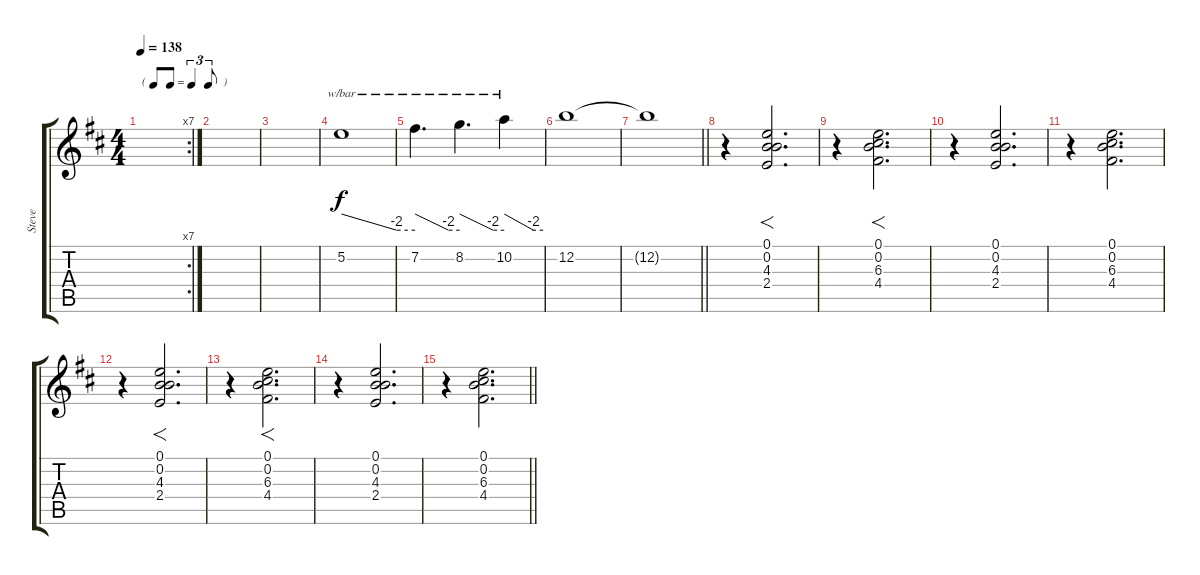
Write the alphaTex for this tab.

\track ("Steve" "Steve") {instrument distortionguitar}
\staff {score tabs}
\tuning (E4 B3 G3 D3 A2 E2) {hide}
\rc 7
\ts (4 4)
\tf triplet8th
\tempo 138
\clef g2
\ks d
|
|
|
5.2.1{tbe (custom default 0 0 45 -8 60 -8)} |
7.2.4{d tbe (custom default 0 0 45 -8 60 -8)} 8.2.4{d tbe (custom default 0 0 45 -8 60 -8)} 10.2.4{tbe (custom default 0 0 45 -8 60 -8)} |
12.2.1 |
\barLineRight lightlight
12.2{t}.1 |
r.4 (0.1 0.2 4.3 2.4).2{f d} |
r.4 (0.1 0.2 6.3 4.4).2{f d} |
r.4 (0.1 0.2 4.3 2.4).2{d} |
r.4 (0.1 0.2 6.3 4.4).2{d} |
r.4 (0.1 0.2 4.3 2.4).2{f d} |
r.4 (0.1 0.2 6.3 4.4).2{f d} |
r.4 (0.1 0.2 4.3 2.4).2{d} |
\barLineRight lightlight
r.4 (0.1 0.2 6.3 4.4).2{d}
